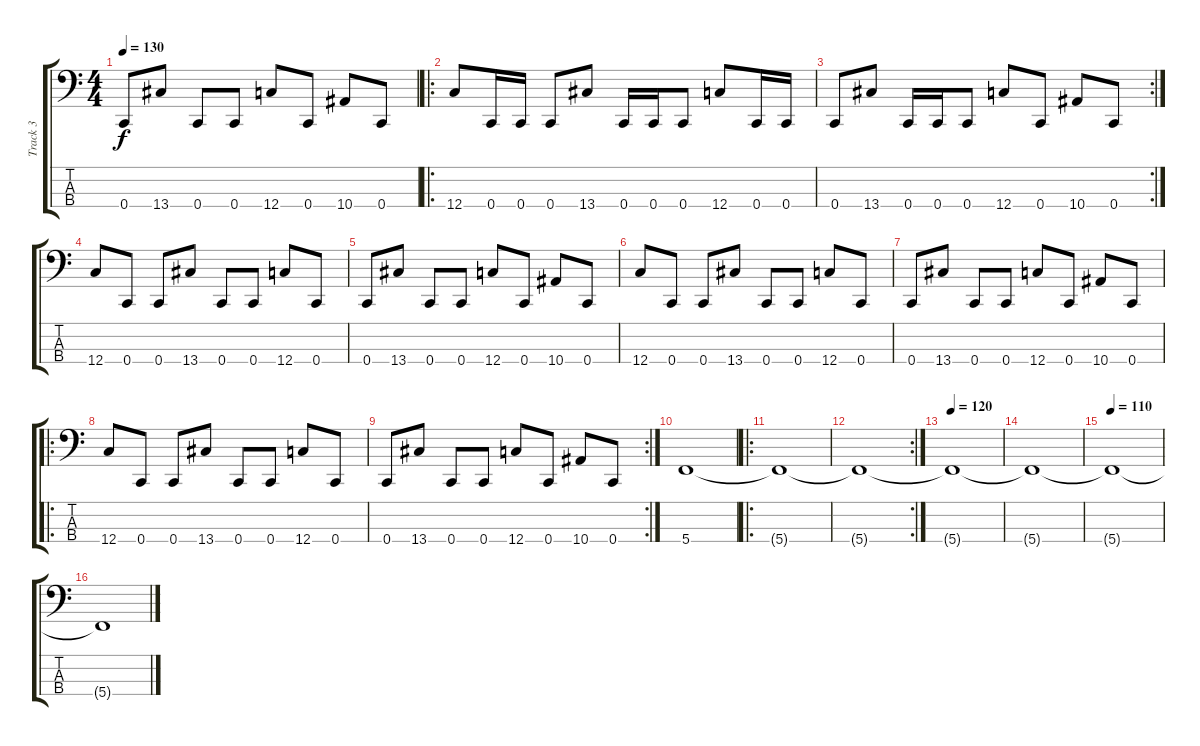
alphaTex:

\track ("Track 3" "Track 3") {instrument electricbassfinger}
\staff {score tabs}
\tuning (F2 C2 G1 C1) {hide}
\ts (4 4)
\tempo 130
\clef f4
\ks c
0.4.8{dy f} 13.4.8 0.4.8 0.4.8 12.4.8 0.4.8 10.4.8 0.4.8 |
\ro
12.4.8 0.4.16 0.4.16 0.4.8 13.4.8 0.4.16 0.4.16 0.4.8 12.4.8 0.4.16 0.4.16 |
\rc 2
0.4.8 13.4.8 0.4.16 0.4.16 0.4.8 12.4.8 0.4.8 10.4.8 0.4.8 |
12.4.8 0.4.8 0.4.8 13.4.8 0.4.8 0.4.8 12.4.8 0.4.8 |
0.4.8 13.4.8 0.4.8 0.4.8 12.4.8 0.4.8 10.4.8 0.4.8 |
12.4.8 0.4.8 0.4.8 13.4.8 0.4.8 0.4.8 12.4.8 0.4.8 |
0.4.8 13.4.8 0.4.8 0.4.8 12.4.8 0.4.8 10.4.8 0.4.8 |
\ro
12.4.8 0.4.8 0.4.8 13.4.8 0.4.8 0.4.8 12.4.8 0.4.8 |
\rc 2
0.4.8 13.4.8 0.4.8 0.4.8 12.4.8 0.4.8 10.4.8 0.4.8 |
5.4.1 |
\ro
5.4{t}.1 |
\rc 2
5.4{t}.1 |
\tempo 120
5.4{t}.1 |
5.4{t}.1 |
\tempo 110
5.4{t}.1 |
5.4{t}.1
